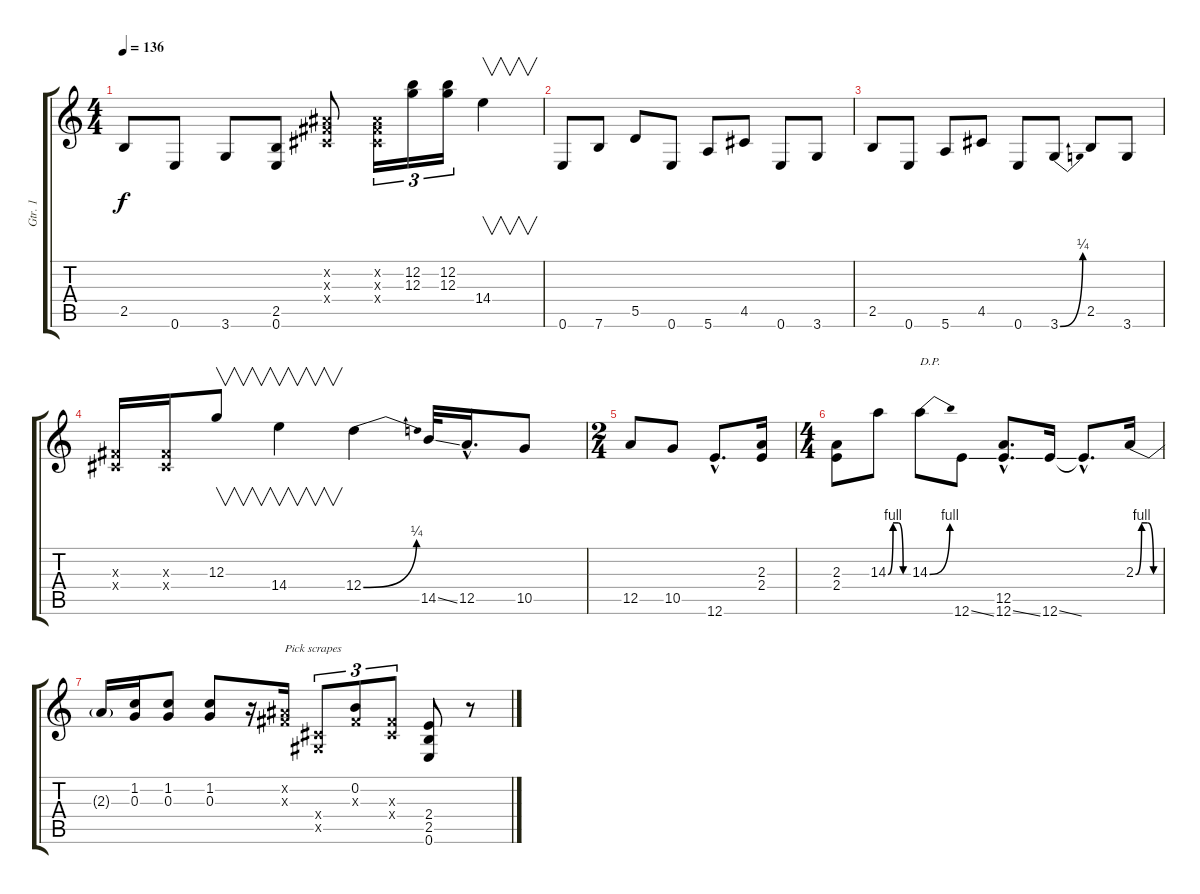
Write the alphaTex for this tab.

\track ("Gtr. 1" "Gtr. 1") {instrument overdrivenguitar}
\staff {score tabs}
\tuning (E4 B3 G3 D3 A2 E2) {hide}
\ts (4 4)
\tempo 136
\clef g2
\ks c
2.5.8{dy f} 0.6.8 3.6.8 (2.5 0.6).8 (-1.2{x} -1.3{x} -1.4{x}).8 (-1.2{x} -1.3{x} -1.4{x}).16{tu (3 2)} (12.2 12.3).16{tu (3 2)} (12.2 12.3).16{tu (3 2)} 14.4.4{v} |
0.6.8 7.6.8 5.5.8 0.6.8 5.6.8 4.5.8 0.6.8 3.6.8 |
2.5.8 0.6.8 5.6.8 4.5.8 0.6.8 3.6{be (bend 0 0 60 1)}.8 2.5.8 3.6.8 |
(-1.3{x} -1.4{x}).16 (-1.3{x} -1.4{x}).16 12.3.8{v} 14.4.4{v} 12.4{be (bend 0 0 60 1)}.4 14.5{ss}.32 12.5{hac}.16{d} 10.5.8 |
\ts (2 4)
12.5.8 10.5.8 12.6{hac}.8{d} (2.3 2.4).16 |
\ts (4 4)
(2.3 2.4).8 14.3{be (custom 0 0 15 4 30 4 45 0 60 0)}.8 14.3{be (bend 0 0 60 4)}.8{txt "D.P."} 12.6{ss}.8 (12.5{hac} 12.6{ss hac}).8{d} 12.6{ss}.16 12.6{hac t}.8{d} 2.3{be (custom 0 0 15 4 30 4 45 0 60 0)}.16 |
2.3{t}.16 (1.2 0.3).16 (1.2 0.3).8 (1.2 0.3).8 r.16 (-1.2{x} -1.3{x}).16{txt "Pick scrapes"} (-1.4{x} -1.5{x}).8{tu (3 2)} (0.2 -1.3{x}).8{tu (3 2)} (-1.3{x} -1.4{x}).8{tu (3 2)} (2.4 2.5 0.6).8 r.8
